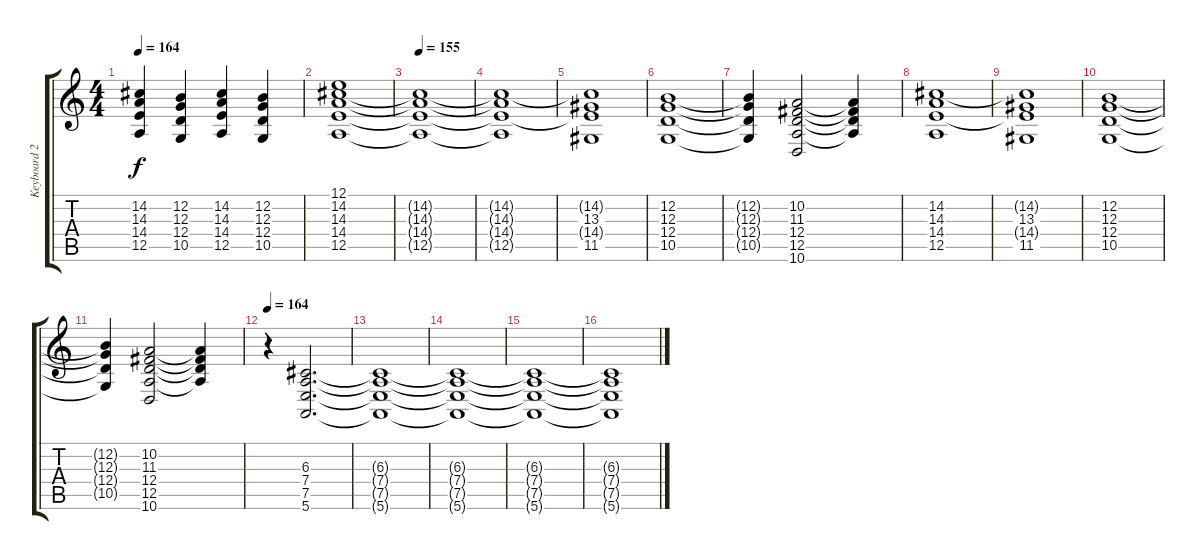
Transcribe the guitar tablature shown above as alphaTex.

\track ("Keyboard 2 (Banks)" "Keyboard 2") {instrument choiraahs}
\staff {score tabs}
\tuning (E4 B3 G3 D3 A2 E2) {hide}
\ts (4 4)
\tempo 164
\clef g2
\ks c
(14.2 14.3 14.4 12.5).4{dy f} (12.2 12.3 12.4 10.5).4 (14.2 14.3 14.4 12.5).4 (12.2 12.3 12.4 10.5).4 |
(12.1 14.2 14.3 14.4 12.5).1 |
\tempo 155
(14.2{t} 14.3{t} 14.4{t} 12.5{t}).1 |
(14.2{t} 14.3{t} 14.4{t} 12.5{t}).1 |
(14.2{t} 13.3 14.4{t} 11.5).1 |
(12.2 12.3 12.4 10.5).1 |
(12.2{t} 12.3{t} 12.4{t} 10.5{t}).4 (10.2 11.3 12.4 12.5 10.6).2 (10.2{t} 11.3{t} 12.4{t} 12.5{t}).4 |
(14.2 14.3 14.4 12.5).1 |
(14.2{t} 13.3 14.4{t} 11.5).1 |
(12.2 12.3 12.4 10.5).1 |
(12.2{t} 12.3{t} 12.4{t} 10.5{t}).4 (10.2 11.3 12.4 12.5 10.6).2 (10.2{t} 11.3{t} 12.4{t} 12.5{t}).4 |
\tempo 164
r.4{volume 0} (6.3 7.4 7.5 5.6).2{d volume 7} |
(6.3{t} 7.4{t} 7.5{t} 5.6{t}).1 |
(6.3{t} 7.4{t} 7.5{t} 5.6{t}).1 |
(6.3{t} 7.4{t} 7.5{t} 5.6{t}).1 |
(6.3{t} 7.4{t} 7.5{t} 5.6{t}).1
